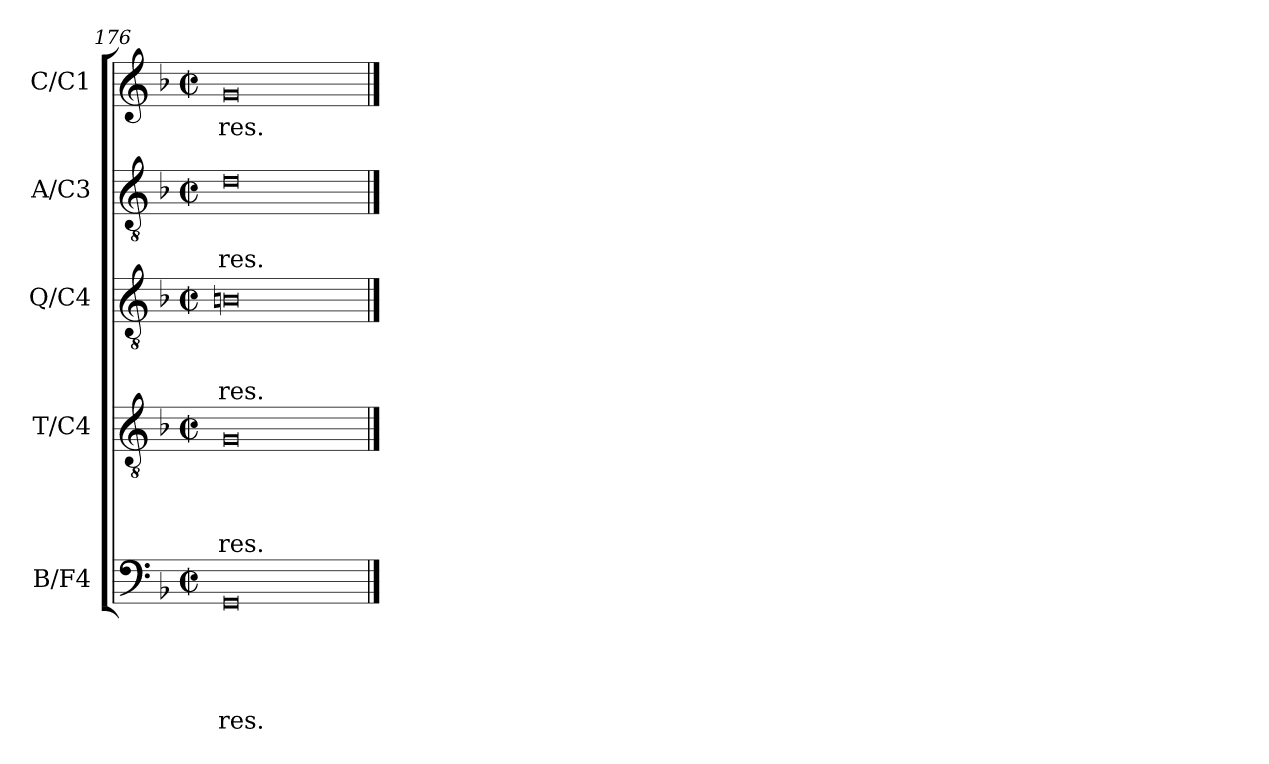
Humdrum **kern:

**kern	**text	**text	**text	**text	**text	**kern	**text	**text	**text	**text	**kern	**text	**text	**text	**kern	**text	**text	**kern	**text
*part5	*part5	*part5	*part5	*part5	*part5	*part4	*part4	*part4	*part4	*part4	*part3	*part3	*part3	*part3	*part2	*part2	*part2	*part1	*part1
*staff5	*staff5	*staff5	*staff5	*staff5	*staff5	*staff4	*staff4	*staff4	*staff4	*staff4	*staff3	*staff3	*staff3	*staff3	*staff2	*staff2	*staff2	*staff1	*staff1
*I"B/F4	*	*	*	*	*	*I"T/C4	*	*	*	*	*I"Q/C4	*	*	*	*I"A/C3	*	*	*I"C/C1	*
*clefF4	*	*	*	*	*	*clefGv2	*	*	*	*	*clefGv2	*	*	*	*clefGv2	*	*	*clefG2	*
*k[b-]	*	*	*	*	*	*k[b-]	*	*	*	*	*k[b-]	*	*	*	*k[b-]	*	*	*k[b-]	*
*F:	*	*	*	*	*	*F:	*	*	*	*	*F:	*	*	*	*F:	*	*	*F:	*
*M2/2	*	*	*	*	*	*M2/2	*	*	*	*	*M2/2	*	*	*	*M2/2	*	*	*M2/2	*
*met(c|)	*	*	*	*	*	*met(c|)	*	*	*	*	*met(c|)	*	*	*	*met(c|)	*	*	*met(c|)	*
=176	=176	=176	=176	=176	=176	=176	=176	=176	=176	=176	=176	=176	=176	=176	=176	=176	=176	=176	=176
!	!	!	!	!	!LO:LY:b	!	!	!	!	!LO:LY:b	!	!	!	!LO:LY:b	!	!	!LO:LY:b	!	!LO:LY:b
0GG	.	.	.	.	-res.	0G	.	.	.	-res.	0Bn	.	.	-res.	0d	.	-res.	0g	-res.
==	==	==	==	==	==	==	==	==	==	==	==	==	==	==	==	==	==	==	==
*-	*-	*-	*-	*-	*-	*-	*-	*-	*-	*-	*-	*-	*-	*-	*-	*-	*-	*-	*-
